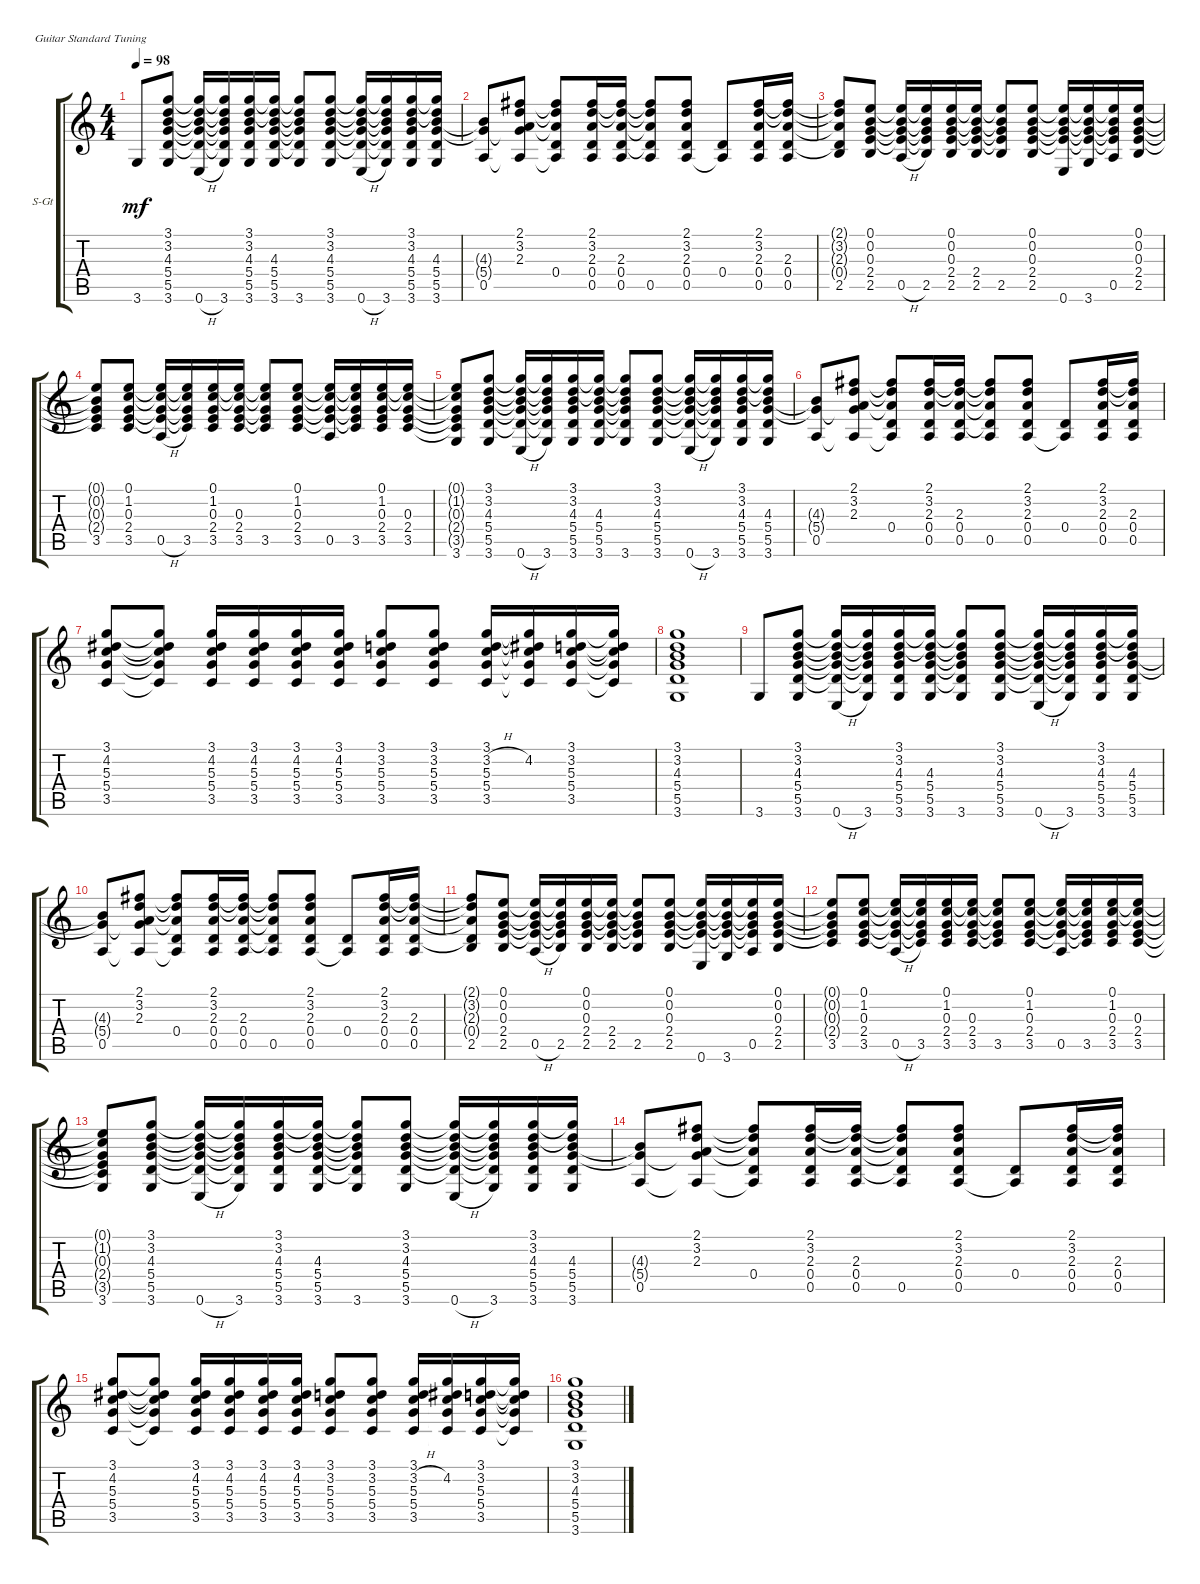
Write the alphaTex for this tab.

\defaultSystemsLayout 4
\bracketExtendMode groupsimilarinstruments
\firstSystemTrackNameOrientation horizontal
\otherSystemsTrackNameOrientation horizontal
\track ("Steel Guitar" "S-Gt") {instrument acousticguitarsteel}
\staff {score tabs}
\tuning (E4 B3 G3 D3 A2 E2)
\ts (4 4)
\tempo 98
\clef g2
\ks c
3.6.8{dy mf instrument acousticguitarsteel} (5.5 3.6 5.4 4.3 3.2 3.1).8 (0.6{h} 5.5{t} 5.4{t} 4.3{t} 3.2{t} 3.1{t}).16 (3.6 5.5{t} 5.4{t} 4.3{t} 3.2{t} 3.1{t}).16 (3.6 5.5 5.4 4.3 3.2 3.1).16 (3.6 5.5 5.4 4.3 3.2{t} 3.1{t}).16 (3.6 5.5{t} 5.4{t} 4.3{t} 3.2{t} 3.1{t}).8 (3.6 5.5 5.4 4.3 3.2 3.1).8 (0.6{h} 5.5{t} 5.4{t} 4.3{t} 3.2{t} 3.1{t}).16 (3.6 5.5{t} 5.4{t} 4.3{t} 3.2{t} 3.1{t}).16 (3.6 5.4 5.5 4.3 3.2 3.1).16 (3.6 5.5 5.4 4.3 3.2{t} 3.1{t}).16 |
(0.5 4.3{t} 5.4{t}).8 (2.3 3.2 2.1 5.4{t} 0.5{t}).8 (0.4 2.1{t} 3.2{t} 2.3{t} 0.5{t}).8 (2.3 3.2 2.1 0.4 0.5).16 (2.1{t} 3.2{t} 2.3 0.4 0.5).16 (0.5 0.4{t} 2.3{t} 3.2{t} 2.1{t}).8 (2.3 3.2 2.1 0.5 0.4).8 (0.4 0.5{t}).8 (2.3 3.2 2.1 0.4 0.5).16 (2.1{t} 3.2{t} 2.3 0.4 0.5).16 |
(2.5 0.4{t} 2.3{t} 3.2{t} 2.1{t}).8 (2.5 2.4 0.2 0.3 0.1).8 (0.5{h} 2.4{t} 0.3{t} 0.2{t} 0.1{t}).16 (2.5 2.4{t} 0.3{t} 0.2{t} 0.1{t}).16 (2.5 2.4 0.3 0.2 0.1).16 (2.5 2.4 0.2{t} 0.3{t} 0.1{t}).16 (2.5 2.4{t} 0.3{t} 0.2{t} 0.1{t}).8 (2.5 2.4 0.3 0.2 0.1).8 (0.6 2.4{t} 0.3{t} 0.2{t} 0.1{t}).16 (3.6 2.4{t} 0.3{t} 0.2{t} 0.1{t}).16 (0.5 2.4{t} 0.3{t} 0.2{t} 0.1{t}).16 (2.5 2.4 0.3 0.2 0.1).16 |
(3.5 2.4{t} 0.3{t} 0.2{t} 0.1{t}).8 (3.5 2.4 0.3 1.2 0.1).8 (0.5{h} 2.4{t} 0.3{t} 1.2{t} 0.1{t}).16 (3.5 2.4{t} 0.3{t} 1.2{t} 0.1{t}).16 (3.5 2.4 0.3 1.2 0.1).16 (3.5 2.4 0.3 1.2{t} 0.1{t}).16 (3.5 2.4{t} 0.3{t} 1.2{t} 0.1{t}).8 (3.5 2.4 0.3 1.2 0.1).8 (0.5 2.4{t} 0.3{t} 1.2{t} 0.1{t}).16 (3.5 2.4{t} 0.3{t} 1.2{t} 0.1{t}).16 (2.4 3.5 0.3 1.2 0.1).16 (3.5 2.4 0.3 1.2{t} 0.1{t}).16 |
(3.6 3.5{t} 2.4{t} 0.3{t} 1.2{t} 0.1{t}).8 (5.5 3.6 5.4 4.3 3.2 3.1).8 (0.6{h} 5.5{t} 5.4{t} 4.3{t} 3.2{t} 3.1{t}).16 (3.6 5.5{t} 5.4{t} 4.3{t} 3.2{t} 3.1{t}).16 (3.6 5.5 5.4 4.3 3.2 3.1).16 (3.6 5.5 5.4 4.3 3.2{t} 3.1{t}).16 (3.6 5.5{t} 5.4{t} 4.3{t} 3.2{t} 3.1{t}).8 (3.6 5.5 5.4 4.3 3.2 3.1).8 (0.6{h} 5.5{t} 5.4{t} 4.3{t} 3.2{t} 3.1{t}).16 (3.6 5.5{t} 5.4{t} 4.3{t} 3.2{t} 3.1{t}).16 (3.6 5.4 5.5 4.3 3.2 3.1).16 (3.6 5.5 5.4 4.3 3.2{t} 3.1{t}).16 |
(0.5 4.3{t} 5.4{t}).8 (2.3 3.2 2.1 5.4{t} 0.5{t}).8 (0.4 2.1{t} 3.2{t} 2.3{t} 0.5{t}).8 (2.3 3.2 2.1 0.4 0.5).16 (2.1{t} 3.2{t} 2.3 0.4 0.5).16 (0.5 0.4{t} 2.3{t} 3.2{t} 2.1{t}).8 (2.3 3.2 2.1 0.5 0.4).8 (0.4 0.5{t}).8 (2.3 3.2 2.1 0.4 0.5).16 (2.1{t} 3.2{t} 2.3 0.4 0.5).16 |
(3.5 5.4 5.3 4.2 3.1).8 (3.1{t} 4.2{t} 5.3{t} 5.4{t} 3.5{t}).8 (3.5 5.4 5.3 4.2 3.1).16 (3.5 5.4 5.3 4.2 3.1).16 (3.5 5.4 5.3 4.2 3.1).16 (3.5 5.4 5.3 4.2 3.1).16 (3.1 3.2 5.3 5.4 3.5).8 (3.5 5.4 5.3 3.2 3.1).8 (3.5 5.4 5.3 3.2{h} 3.1).16 (3.1{t} 4.2 5.3{t} 5.4{t} 3.5{t}).16 (3.5 5.4 5.3 3.2 3.1).16 (3.1{t} 3.2{t} 5.3{t} 5.4{t} 3.5{t}).16 |
(3.6 5.5 5.4 4.3 3.2 3.1).1 |
3.6.8 (5.5 3.6 5.4 4.3 3.2 3.1).8 (0.6{h} 5.5{t} 5.4{t} 4.3{t} 3.2{t} 3.1{t}).16 (3.6 5.5{t} 5.4{t} 4.3{t} 3.2{t} 3.1{t}).16 (3.6 5.5 5.4 4.3 3.2 3.1).16 (3.6 5.5 5.4 4.3 3.2{t} 3.1{t}).16 (3.6 5.5{t} 5.4{t} 4.3{t} 3.2{t} 3.1{t}).8 (3.6 5.5 5.4 4.3 3.2 3.1).8 (0.6{h} 5.5{t} 5.4{t} 4.3{t} 3.2{t} 3.1{t}).16 (3.6 5.5{t} 5.4{t} 4.3{t} 3.2{t} 3.1{t}).16 (3.6 5.4 5.5 4.3 3.2 3.1).16 (3.6 5.5 5.4 4.3 3.2{t} 3.1{t}).16 |
(0.5 4.3{t} 5.4{t}).8 (2.3 3.2 2.1 5.4{t} 0.5{t}).8 (0.4 2.1{t} 3.2{t} 2.3{t} 0.5{t}).8 (2.3 3.2 2.1 0.4 0.5).16 (2.1{t} 3.2{t} 2.3 0.4 0.5).16 (0.5 0.4{t} 2.3{t} 3.2{t} 2.1{t}).8 (2.3 3.2 2.1 0.5 0.4).8 (0.4 0.5{t}).8 (2.3 3.2 2.1 0.4 0.5).16 (2.1{t} 3.2{t} 2.3 0.4 0.5).16 |
(2.5 0.4{t} 2.3{t} 3.2{t} 2.1{t}).8 (2.5 2.4 0.2 0.3 0.1).8 (0.5{h} 2.4{t} 0.3{t} 0.2{t} 0.1{t}).16 (2.5 2.4{t} 0.3{t} 0.2{t} 0.1{t}).16 (2.5 2.4 0.3 0.2 0.1).16 (2.5 2.4 0.2{t} 0.3{t} 0.1{t}).16 (2.5 2.4{t} 0.3{t} 0.2{t} 0.1{t}).8 (2.5 2.4 0.3 0.2 0.1).8 (0.6 2.4{t} 0.3{t} 0.2{t} 0.1{t}).16 (3.6 2.4{t} 0.3{t} 0.2{t} 0.1{t}).16 (0.5 2.4{t} 0.3{t} 0.2{t} 0.1{t}).16 (2.5 2.4 0.3 0.2 0.1).16 |
(3.5 2.4{t} 0.3{t} 0.2{t} 0.1{t}).8 (3.5 2.4 0.3 1.2 0.1).8 (0.5{h} 2.4{t} 0.3{t} 1.2{t} 0.1{t}).16 (3.5 2.4{t} 0.3{t} 1.2{t} 0.1{t}).16 (3.5 2.4 0.3 1.2 0.1).16 (3.5 2.4 0.3 1.2{t} 0.1{t}).16 (3.5 2.4{t} 0.3{t} 1.2{t} 0.1{t}).8 (3.5 2.4 0.3 1.2 0.1).8 (0.5 2.4{t} 0.3{t} 1.2{t} 0.1{t}).16 (3.5 2.4{t} 0.3{t} 1.2{t} 0.1{t}).16 (2.4 3.5 0.3 1.2 0.1).16 (3.5 2.4 0.3 1.2{t} 0.1{t}).16 |
(3.6 3.5{t} 2.4{t} 0.3{t} 1.2{t} 0.1{t}).8 (5.5 3.6 5.4 4.3 3.2 3.1).8 (0.6{h} 5.5{t} 5.4{t} 4.3{t} 3.2{t} 3.1{t}).16 (3.6 5.5{t} 5.4{t} 4.3{t} 3.2{t} 3.1{t}).16 (3.6 5.5 5.4 4.3 3.2 3.1).16 (3.6 5.5 5.4 4.3 3.2{t} 3.1{t}).16 (3.6 5.5{t} 5.4{t} 4.3{t} 3.2{t} 3.1{t}).8 (3.6 5.5 5.4 4.3 3.2 3.1).8 (0.6{h} 5.5{t} 5.4{t} 4.3{t} 3.2{t} 3.1{t}).16 (3.6 5.5{t} 5.4{t} 4.3{t} 3.2{t} 3.1{t}).16 (3.6 5.4 5.5 4.3 3.2 3.1).16 (3.6 5.5 5.4 4.3 3.2{t} 3.1{t}).16 |
(0.5 4.3{t} 5.4{t}).8 (2.3 3.2 2.1 5.4{t} 0.5{t}).8 (0.4 2.1{t} 3.2{t} 2.3{t} 0.5{t}).8 (2.3 3.2 2.1 0.4 0.5).16 (2.1{t} 3.2{t} 2.3 0.4 0.5).16 (0.5 0.4{t} 2.3{t} 3.2{t} 2.1{t}).8 (2.3 3.2 2.1 0.5 0.4).8 (0.4 0.5{t}).8 (2.3 3.2 2.1 0.4 0.5).16 (2.1{t} 3.2{t} 2.3 0.4 0.5).16 |
(3.5 5.4 5.3 4.2 3.1).8 (3.1{t} 4.2{t} 5.3{t} 5.4{t} 3.5{t}).8 (3.5 5.4 5.3 4.2 3.1).16 (3.5 5.4 5.3 4.2 3.1).16 (3.5 5.4 5.3 4.2 3.1).16 (3.5 5.4 5.3 4.2 3.1).16 (3.1 3.2 5.3 5.4 3.5).8 (3.5 5.4 5.3 3.2 3.1).8 (3.5 5.4 5.3 3.2{h} 3.1).16 (3.1{t} 4.2 5.3{t} 5.4{t} 3.5{t}).16 (3.5 5.4 5.3 3.2 3.1).16 (3.1{t} 3.2{t} 5.3{t} 5.4{t} 3.5{t}).16 |
(3.6 5.5 5.4 4.3 3.2 3.1).1
